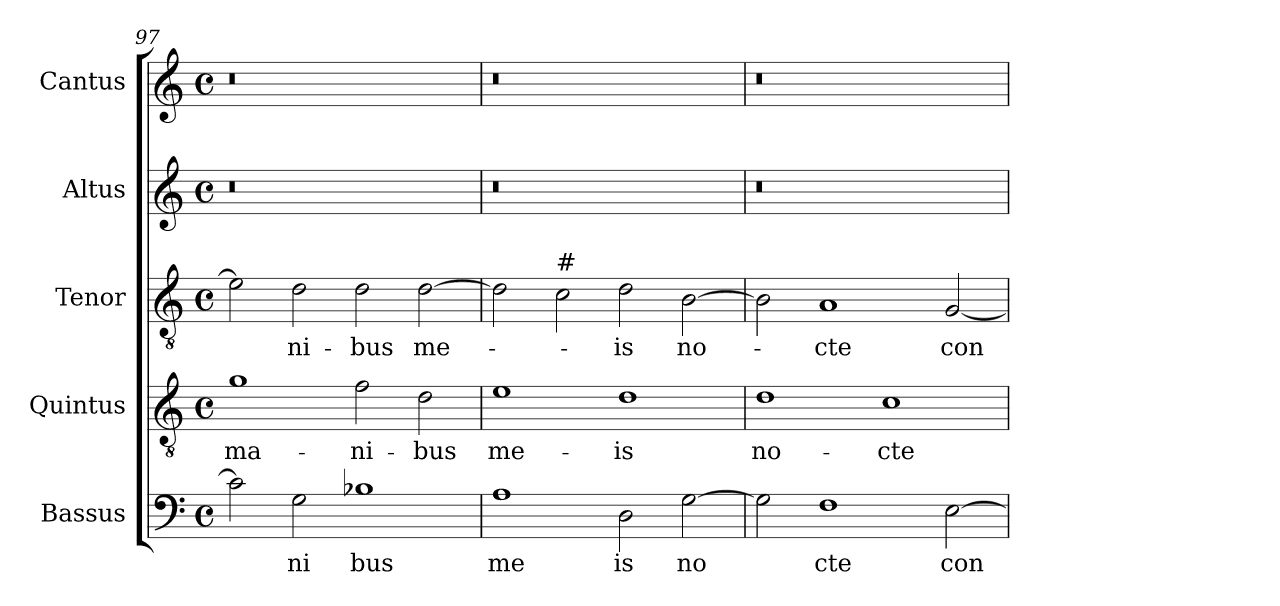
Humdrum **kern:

**kern	**text	**kern	**text	**kern	**text	**kern	**kern
*part5	*part5	*part4	*part4	*part3	*part3	*part2	*part1
*staff5	*staff5	*staff4	*staff4	*staff3	*staff3	*staff2	*staff1
*I"Bassus	*	*I"Quintus	*	*I"Tenor	*	*I"Altus	*I"Cantus
*clefF4	*	*clefGv2	*	*clefGv2	*	*clefG2	*clefG2
*M4/4	*	*M4/4	*	*M4/4	*	*M4/4	*M4/4
*met(c)	*	*met(c)	*	*met(c)	*	*met(c)	*met(c)
=97	=97	=97	=97	=97	=97	=97	=97
!	!	!	!LO:LY:b:cj	!	!	!	!
2c\]	.	1g	ma-	2e\]	.	0r	0r
!	!LO:LY:b:cj	!	!	!	!LO:LY:b:cj	!	!
2G\	ni	.	.	2d\	-ni-	.	.
!	!LO:LY:b:cj	!	!LO:LY:b:cj	!	!LO:LY:b:cj	!	!
1B-X	bus	2f\	-ni-	2d\	-bus	.	.
!	!	!	!LO:LY:b:cj	!	!LO:LY:b	!	!
.	.	2d\	-bus	[>2d\	me-	.	.
=98	=98	=98	=98	=98	=98	=98	=98
!	!LO:LY:b:cj	!	!LO:LY:b:cj	!	!	!	!
1A	me	1e	me-	2d\]	.	0r	0r
!	!	!	!	!LO:TX:a:t=#	!	!	!
.	.	.	.	2c\	.	.	.
!	!LO:LY:b:cj	!	!LO:LY:b:cj	!	!LO:LY:b:cj	!	!
2D\	is	1d	-is	2d\	-is	.	.
!	!LO:LY:b:cj	!	!	!	!LO:LY:b:cj	!	!
[>2G\	no	.	.	[>2B\	no-	.	.
=99	=99	=99	=99	=99	=99	=99	=99
!	!	!	!LO:LY:b:cj	!	!	!	!
2G\]	.	1d	no-	2B\]	.	0r	0r
!	!LO:LY:b:cj	!	!	!	!LO:LY:b:cj	!	!
1F	cte	.	.	1A	-cte	.	.
!	!	!	!LO:LY:b:cj	!	!	!	!
.	.	1c	-cte	.	.	.	.
!	!LO:LY:b	!	!	!	!LO:LY:b	!	!
[<2E\	con	.	.	[>2G/	con-	.	.
=	=	=	=	=	=	=	=
*-	*-	*-	*-	*-	*-	*-	*-
